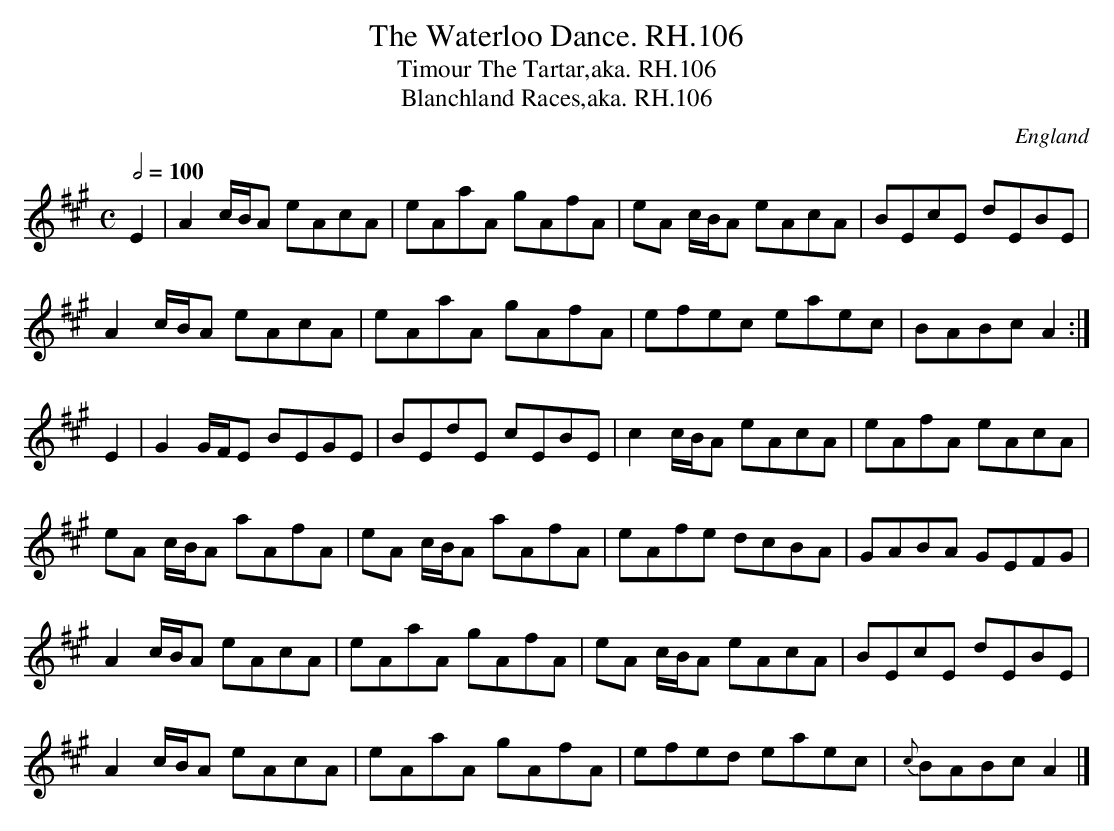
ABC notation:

X:1
T:Waterloo Dance. RH.106, The
T:Timour The Tartar,aka. RH.106
T:Blanchland Races,aka. RH.106
O:England
M:C
L:1/8
Q:2/4=100
K:A
E2|A2c/B/A eAcA|eAaA gAfA|\
eA c/B/A eAcA|BEcE dEBE|
A2c/B/A eAcA|eAaA gAfA|\
efec eaec|BABc A2:|
E2|G2G/F/E BEGE|BEdE cEBE|\
c2c/B/A eAcA|eAfA eAcA|
eA c/B/A aAfA|eA c/B/A aAfA|\
eAfe dcBA|GABA GEFG|
A2c/B/A eAcA|eAaA gAfA|\
eA c/B/A eAcA|BEcE dEBE|
A2c/B/A eAcA|eAaA gAfA|\
efed eaec|{c}BABc A2|]
